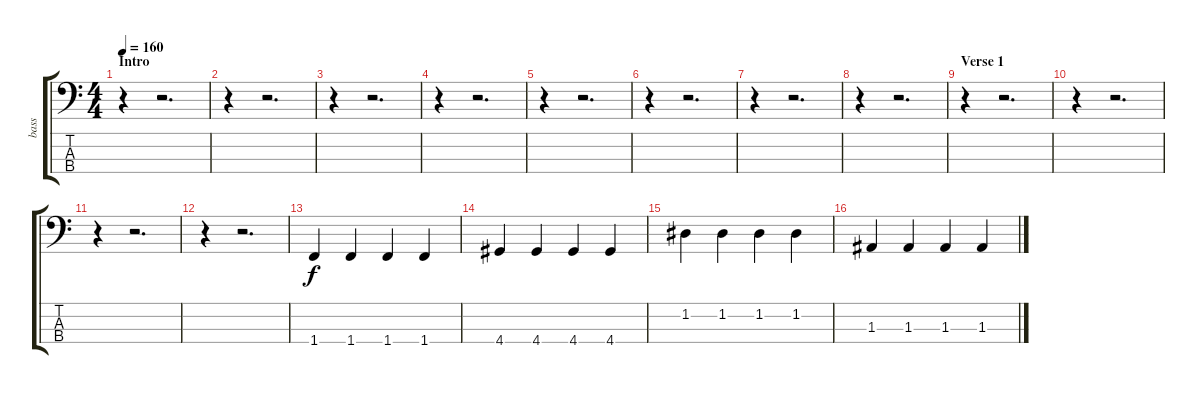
\track ("bass" "bass") {instrument electricbasspick}
\staff {score tabs}
\tuning (G2 D2 A1 E1) {hide}
\ts (4 4)
\section ("" "Intro")
\tempo 160
\clef f4
\ks c
r.4{dy f instrument electricbasspick} r.2{d} |
r.4 r.2{d} |
r.4 r.2{d} |
r.4 r.2{d} |
r.4 r.2{d} |
r.4 r.2{d} |
r.4 r.2{d} |
r.4 r.2{d} |
\section ("" "Verse 1")
r.4 r.2{d} |
r.4 r.2{d} |
r.4 r.2{d} |
r.4 r.2{d} |
1.4.4 1.4.4 1.4.4 1.4.4 |
4.4.4 4.4.4 4.4.4 4.4.4 |
1.2.4 1.2.4 1.2.4 1.2.4 |
1.3.4 1.3.4 1.3.4 1.3.4
